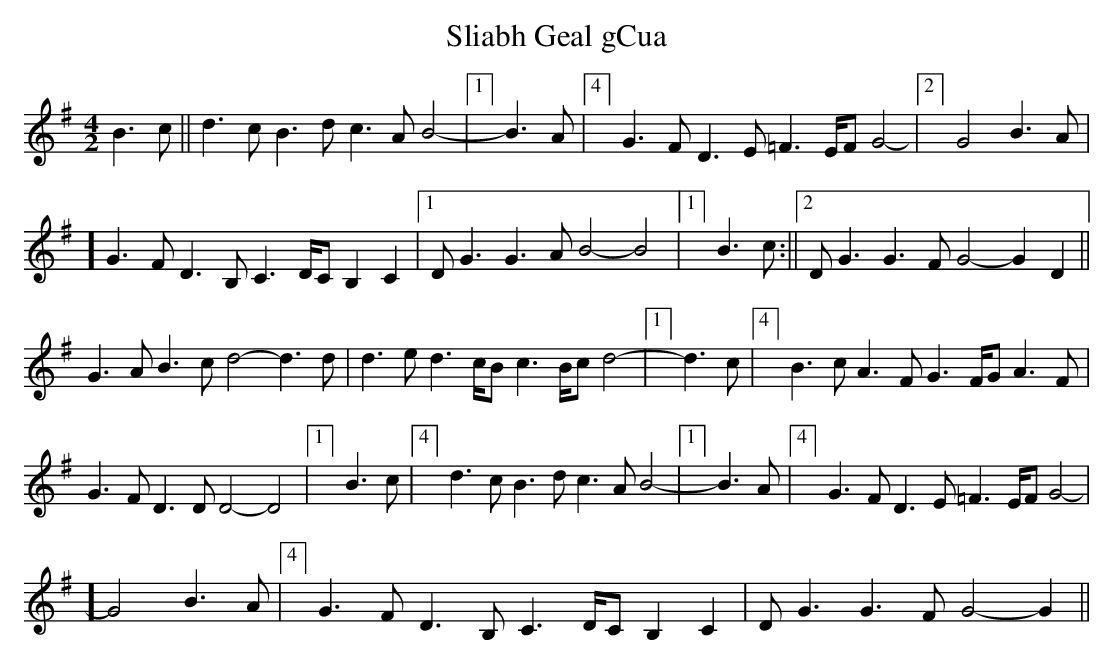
X:1
T: Sliabh Geal gCua
M: 4/2
L: 1/4
K: G
B>c || d>c B>d c>A B2- | [1/2] B>A | [4/2] G>F D>E =F>E/F/ G2- | [2/2] G2 B>A |
[4/2] G>F D>B, C>D/C/ B,C |1 D<G G>A B2-B2 | [1/2] B>c :||2 D<G G>F G2-GD ||
G>A B>c d2-d>d | d>e d>c/B/ c>B/c/ d2- | [1/2] d>c | [4/2] B>c A>F G>F/G/ A>F |
G>F D>D D2-D2 | [1/2] B>c | [4/2] d>c B>d c>A B2- | [1/2] B>A | [4/2] G>F D>E =F>E/F/ G2- |
[2/2] G2 B>A | [4/2] G>F D>B, C>D/C/ B,C | D<G G>F G2-G ||
